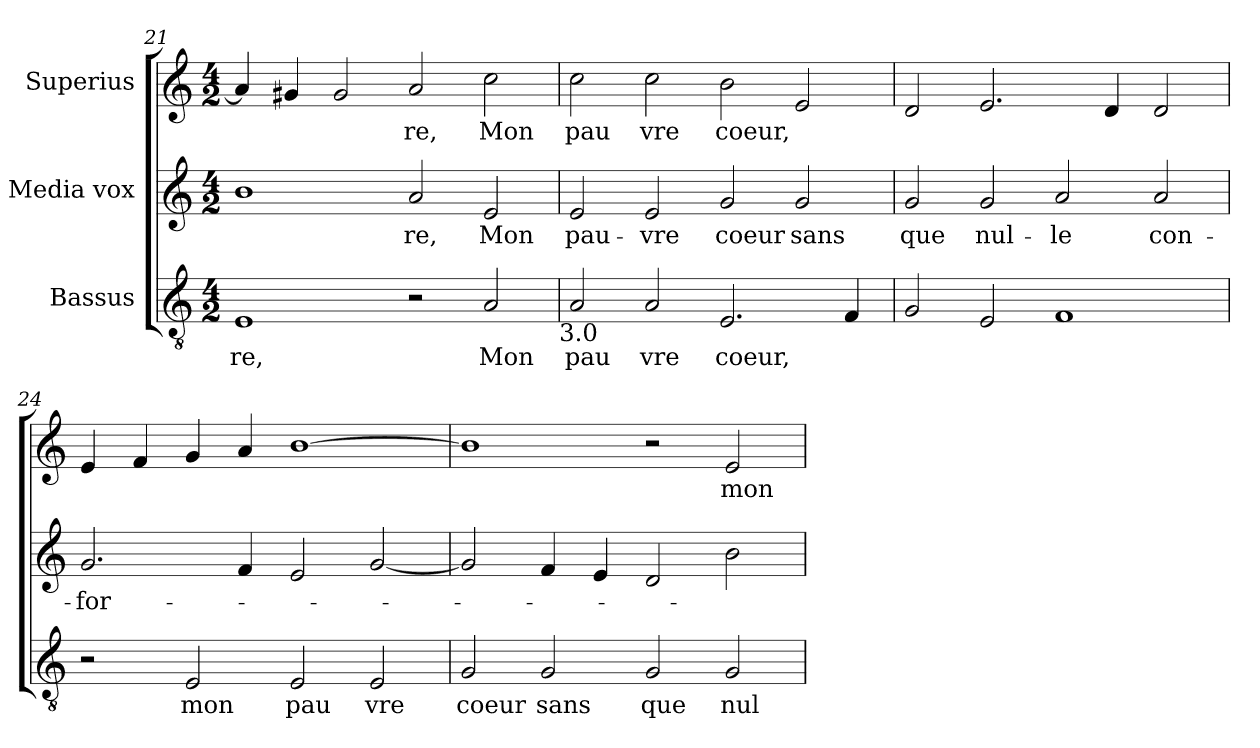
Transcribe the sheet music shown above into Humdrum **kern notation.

**kern	**text	**kern	**text	**kern	**text
*part3	*part3	*part2	*part2	*part1	*part1
*staff3	*staff3	*staff2	*staff2	*staff1	*staff1
*I"Bassus	*	*I"Media vox	*	*I"Superius	*
*clefGv2	*	*clefG2	*	*clefG2	*
*M4/2	*	*M4/2	*	*M4/2	*
=21	=21	=21	=21	=21	=21
!	!LO:LY:b:cj	!	!	!	!
1E	-re,	1b	.	4a/]	.
.	.	.	.	4g#/	.
.	.	.	.	2g#/	.
!	!	!	!LO:LY:b:cj	!	!LO:LY:b:cj
2r	.	2a/	re,	2a/	-re,
!	!LO:LY:b:cj	!	!LO:LY:b:cj	!	!LO:LY:b:cj
2A/	Mon	2e/	Mon	2cc\	Mon
!LO:TX:b:t=3.0	!	!	!	!	!
!!LO:PB:g=z
=22	=22	=22	=22	=22	=22
!	!LO:LY:b:cj	!	!LO:LY:b:cj	!	!LO:LY:b:cj
2A/	pau	2e/	pau-	2cc\	pau
!	!LO:LY:b:cj	!	!LO:LY:b:cj	!	!LO:LY:b:cj
2A/	vre	2e/	-vre	2cc\	vre
!	!LO:LY:b	!	!LO:LY:b:cj	!	!LO:LY:b
2.E/	coeur,	2g/	coeur	2b\	coeur,
!	!	!	!LO:LY:b:cj	!	!
.	.	2g/	sans	2e/	.
4F/	.	.	.	.	.
=23	=23	=23	=23	=23	=23
!	!	!	!LO:LY:b:cj	!	!
2G/	.	2g/	que	2d/	.
!	!	!	!LO:LY:b:cj	!	!
2E/	.	2g/	nul-	2.e/	.
!	!	!	!LO:LY:b:cj	!	!
1F	.	2a/	-le	.	.
.	.	.	.	4d/	.
!	!	!	!LO:LY:b:cj	!	!
.	.	2a/	con-	2d/	.
=24	=24	=24	=24	=24	=24
!	!	!	!LO:LY:b	!	!
2r	.	2.g/	-for-	4e/	.
.	.	.	.	4f/	.
!	!LO:LY:b:cj	!	!	!	!
2E/	mon	.	.	4g/	.
.	.	4f/	.	4a/	.
!	!LO:LY:b:cj	!	!	!	!
2E/	pau	2e/	.	[>1b	.
!	!LO:LY:b:cj	!	!	!	!
2E/	vre	[<2g/	.	.	.
=25	=25	=25	=25	=25	=25
!	!LO:LY:b:cj	!	!	!	!
2G/	coeur	2g/]	.	1b]	.
!	!LO:LY:b:cj	!	!	!	!
2G/	sans	4f/	.	.	.
.	.	4e/	.	.	.
!	!LO:LY:b:cj	!	!	!	!
2G/	que	2d/	.	2r	.
!	!LO:LY:b:cj	!	!	!	!LO:LY:b:cj
2G/	nul	2b\	.	2e/	mon
=	=	=	=	=	=
*-	*-	*-	*-	*-	*-
